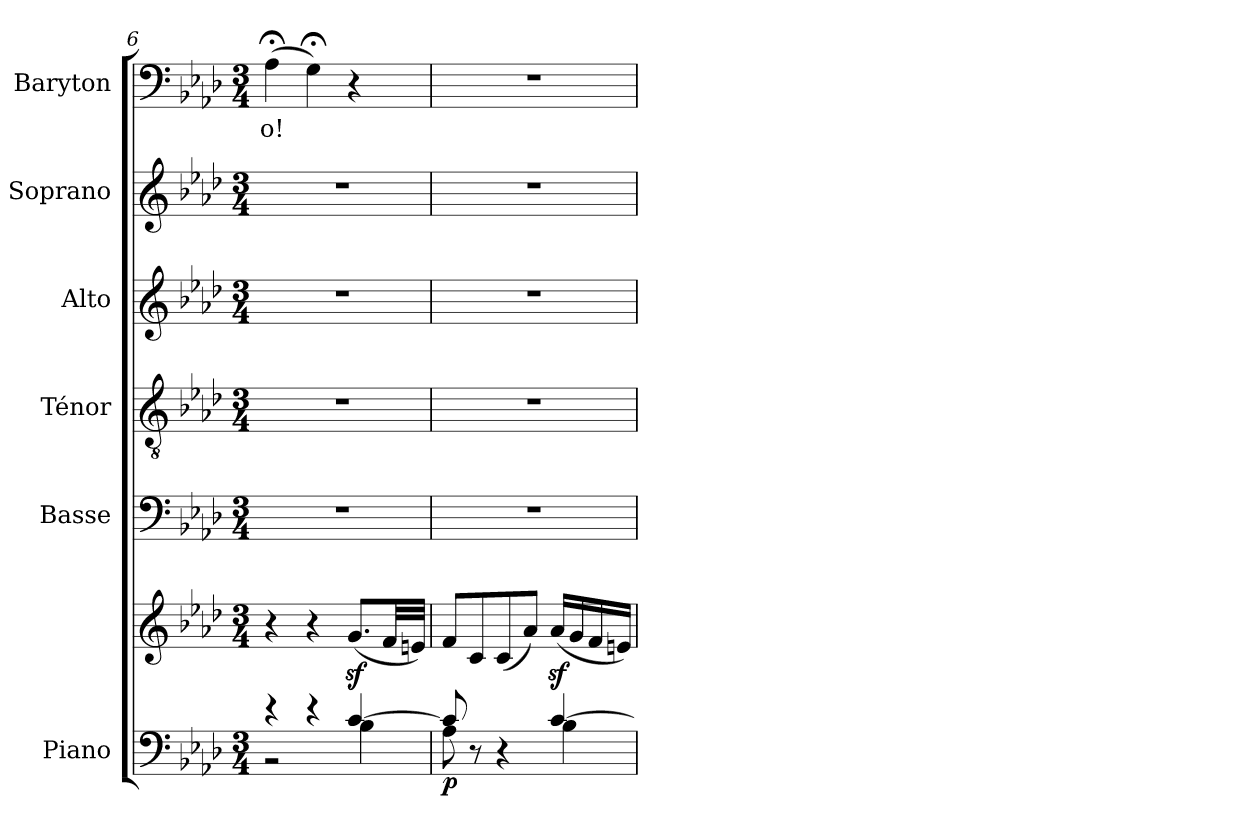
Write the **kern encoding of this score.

**kern	**kern	**dynam	**kern	**kern	**kern	**kern	**kern	**text
*part6	*part6	*part6	*part5	*part4	*part3	*part2	*part1	*part1
*staff7	*staff6	*staff6/7	*staff5	*staff4	*staff3	*staff2	*staff1	*staff1
*I"Piano	*	*	*I"Basse	*I"Ténor	*I"Alto	*I"Soprano	*I"Baryton	*
*I'Pno.	*	*	*I'B.	*I'T.	*I'Alt.	*I'So.	*I'Bar.	*
!!LO:LB:g=z
*clefF4	*clefG2	*	*clefF4	*clefGv2	*clefG2	*clefG2	*clefF4	*
*k[b-e-a-d-]	*k[b-e-a-d-]	*	*k[b-e-a-d-]	*k[b-e-a-d-]	*k[b-e-a-d-]	*k[b-e-a-d-]	*k[b-e-a-d-]	*
*M3/4	*M3/4	*	*M3/4	*M3/4	*M3/4	*M3/4	*M3/4	*
=6	=6	=6	=6	=6	=6	=6	=6	=6
*^	*	*	*	*	*	*	*	*
!	!	!	!	!	!	!	!	!	!LO:LY:b
4r	2r	4r	.	2.r	2.r	2.r	2.r	(4A-;<\	-o!
4r	.	4r	.	.	.	.	.	4G;<\)	.
[4c/	4B-\	(8.gz</L	.	.	.	.	.	4r	.
.	.	32f/LL	.	.	.	.	.	.	.
.	.	32en/JJJ)	.	.	.	.	.	.	.
=7	=7	=7	=7	=7	=7	=7	=7	=7	=7
!	!	!	!LO:DY:b=2	!	!	!	!	!	!
8c/]	8A-\	8f/L	p	2.r	2.r	2.r	2.r	2.r	.
8r	8ryy	8c/	.	.	.	.	.	.	.
4r	4ryy	(8c/	.	.	.	.	.	.	.
.	.	8a-/J)	.	.	.	.	.	.	.
[4c/	4B-\	(16a-z</LL	.	.	.	.	.	.	.
.	.	16g/	.	.	.	.	.	.	.
.	.	16f/	.	.	.	.	.	.	.
.	.	16en/JJ)	.	.	.	.	.	.	.
*v	*v	*	*	*	*	*	*	*	*
=	=	=	=	=	=	=	=	=
*-	*-	*-	*-	*-	*-	*-	*-	*-
